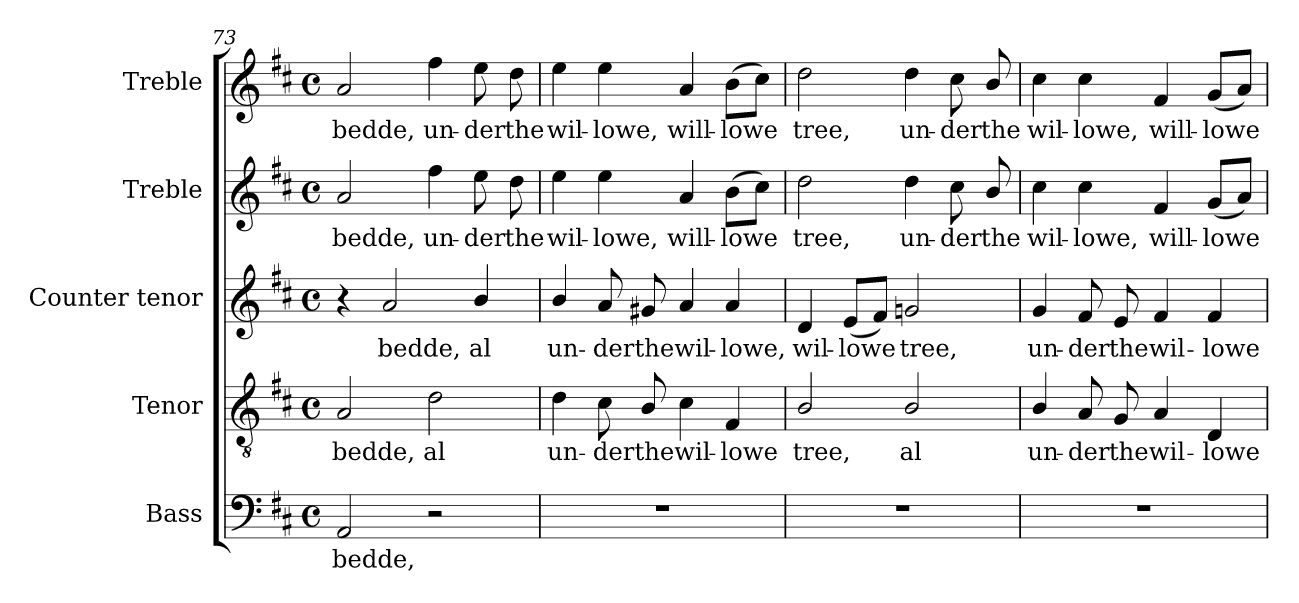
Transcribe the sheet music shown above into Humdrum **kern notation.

**kern	**text	**kern	**text	**kern	**text	**kern	**text	**kern	**text
*part5	*part5	*part4	*part4	*part3	*part3	*part2	*part2	*part1	*part1
*staff5	*staff5	*staff4	*staff4	*staff3	*staff3	*staff2	*staff2	*staff1	*staff1
*I"Bass	*	*I"Tenor	*	*I"Counter tenor	*	*I"Treble	*	*I"Treble	*
*I'B.	*	*I'T.	*	*	*	*	*	*	*
*clefF4	*	*clefGv2	*	*clefG2	*	*clefG2	*	*clefG2	*
*	*	*ITrd7c12	*	*	*	*	*	*	*
*k[f#c#]	*	*k[f#c#]	*	*k[f#c#]	*	*k[f#c#]	*	*k[f#c#]	*
*D:	*	*D:	*	*D:	*	*D:	*	*D:	*
*M4/4	*	*M4/4	*	*M4/4	*	*M4/4	*	*M4/4	*
*met(c)	*	*met(c)	*	*met(c)	*	*met(c)	*	*met(c)	*
=73	=73	=73	=73	=73	=73	=73	=73	=73	=73
!	!LO:LY:b:color=#000000	!	!	!	!	!	!	!	!
!	!	!	!LO:LY:b:color=#000000	!	!	!	!	!	!
!	!	!	!	!	!	!	!LO:LY:b:color=#000000	!	!
!	!	!	!	!	!	!	!	!	!LO:LY:b:color=#000000
2AAi/	bedde,	2AAi/	bedde,	4r	.	2ai/	bedde,	2ai/	bedde,
!	!	!	!	!	!LO:LY:b:color=#000000	!	!	!	!
.	.	.	.	2ai/	bedde,	.	.	.	.
!	!	!	!LO:LY:b:color=#000000	!	!	!	!	!	!
!	!	!	!	!	!	!	!LO:LY:b:color=#000000	!	!
!	!	!	!	!	!	!	!	!	!LO:LY:b:color=#000000
2r	.	2Di\	al	.	.	4ff#i\	un-	4ff#i\	un-
!	!	!	!	!	!LO:LY:b:color=#000000	!	!	!	!
!	!	!	!	!	!	!	!LO:LY:b:color=#000000	!	!
!	!	!	!	!	!	!	!	!	!LO:LY:b:color=#000000
.	.	.	.	4bi/	al	8eei\	-der	8eei\	-der
!	!	!	!	!	!	!	!LO:LY:b:color=#000000	!	!
!	!	!	!	!	!	!	!	!	!LO:LY:b:color=#000000
.	.	.	.	.	.	8ddi\	the	8ddi\	the
=74	=74	=74	=74	=74	=74	=74	=74	=74	=74
!	!	!	!LO:LY:b:color=#000000	!	!	!	!	!	!
!	!	!	!	!	!LO:LY:b:color=#000000	!	!	!	!
!	!	!	!	!	!	!	!LO:LY:b:color=#000000	!	!
!	!	!	!	!	!	!	!	!	!LO:LY:b:color=#000000
1r	.	4Di\	un-	4bi/	un-	4eei\	wil-	4eei\	wil-
!	!	!	!LO:LY:b:color=#000000	!	!	!	!	!	!
!	!	!	!	!	!LO:LY:b:color=#000000	!	!	!	!
!	!	!	!	!	!	!	!LO:LY:b:color=#000000	!	!
!	!	!	!	!	!	!	!	!	!LO:LY:b:color=#000000
.	.	8C#i\	-der	8ai/	-der	4eei\	-lowe,	4eei\	-lowe,
!	!	!	!LO:LY:b:color=#000000	!	!	!	!	!	!
!	!	!	!	!	!LO:LY:b:color=#000000	!	!	!	!
.	.	8BBi/	the	8g#Xi/	the	.	.	.	.
!	!	!	!LO:LY:b:color=#000000	!	!	!	!	!	!
!	!	!	!	!	!LO:LY:b:color=#000000	!	!	!	!
!	!	!	!	!	!	!	!LO:LY:b:color=#000000	!	!
!	!	!	!	!	!	!	!	!	!LO:LY:b:color=#000000
.	.	4C#i\	wil-	4ai/	wil-	4ai/	will-	4ai/	will-
!	!	!	!LO:LY:b:color=#000000	!	!	!	!	!	!
!	!	!	!	!	!LO:LY:b:color=#000000	!	!	!	!
!	!	!	!	!	!	!	!LO:LY:b:color=#000000	!	!
!	!	!	!	!	!	!	!	!	!LO:LY:b:color=#000000
.	.	4FF#i/	-lowe	4ai/	-lowe,	(8bi\L	-lowe	(8bi\L	-lowe
.	.	.	.	.	.	8cc#i\J)	.	8cc#i\J)	.
=75	=75	=75	=75	=75	=75	=75	=75	=75	=75
!	!	!	!LO:LY:b:color=#000000	!	!	!	!	!	!
!	!	!	!	!	!LO:LY:b:color=#000000	!	!	!	!
!	!	!	!	!	!	!	!LO:LY:b:color=#000000	!	!
!	!	!	!	!	!	!	!	!	!LO:LY:b:color=#000000
1r	.	2BBi/	tree,	4di/	wil-	2ddi\	tree,	2ddi\	tree,
!	!	!	!	!	!LO:LY:b:color=#000000	!	!	!	!
.	.	.	.	(8ei/L	-lowe	.	.	.	.
.	.	.	.	8f#i/J)	.	.	.	.	.
!	!	!	!LO:LY:b:color=#000000	!	!	!	!	!	!
!	!	!	!	!	!LO:LY:b:color=#000000	!	!	!	!
!	!	!	!	!	!	!	!LO:LY:b:color=#000000	!	!
!	!	!	!	!	!	!	!	!	!LO:LY:b:color=#000000
.	.	2BBi/	al	2gni/	tree,	4ddi\	un-	4ddi\	un-
!	!	!	!	!	!	!	!LO:LY:b:color=#000000	!	!
!	!	!	!	!	!	!	!	!	!LO:LY:b:color=#000000
.	.	.	.	.	.	8cc#i\	-der	8cc#i\	-der
!	!	!	!	!	!	!	!LO:LY:b:color=#000000	!	!
!	!	!	!	!	!	!	!	!	!LO:LY:b:color=#000000
.	.	.	.	.	.	8bi/	the	8bi/	the
!!LO:LB:g=z
=76	=76	=76	=76	=76	=76	=76	=76	=76	=76
!	!	!	!LO:LY:b:color=#000000	!	!	!	!	!	!
!	!	!	!	!	!LO:LY:b:color=#000000	!	!	!	!
!	!	!	!	!	!	!	!LO:LY:b:color=#000000	!	!
!	!	!	!	!	!	!	!	!	!LO:LY:b:color=#000000
1r	.	4BBi/	un-	4gi/	un-	4cc#i\	wil-	4cc#i\	wil-
!	!	!	!LO:LY:b:color=#000000	!	!	!	!	!	!
!	!	!	!	!	!LO:LY:b:color=#000000	!	!	!	!
!	!	!	!	!	!	!	!LO:LY:b:color=#000000	!	!
!	!	!	!	!	!	!	!	!	!LO:LY:b:color=#000000
.	.	8AAi/	-der	8f#i/	-der	4cc#i\	-lowe,	4cc#i\	-lowe,
!	!	!	!LO:LY:b:color=#000000	!	!	!	!	!	!
!	!	!	!	!	!LO:LY:b:color=#000000	!	!	!	!
.	.	8GGi/	the	8ei/	the	.	.	.	.
!	!	!	!LO:LY:b:color=#000000	!	!	!	!	!	!
!	!	!	!	!	!LO:LY:b:color=#000000	!	!	!	!
!	!	!	!	!	!	!	!LO:LY:b:color=#000000	!	!
!	!	!	!	!	!	!	!	!	!LO:LY:b:color=#000000
.	.	4AAi/	wil-	4f#i/	wil-	4f#i/	will-	4f#i/	will-
!	!	!	!LO:LY:b:color=#000000	!	!	!	!	!	!
!	!	!	!	!	!LO:LY:b:color=#000000	!	!	!	!
!	!	!	!	!	!	!	!LO:LY:b:color=#000000	!	!
!	!	!	!	!	!	!	!	!	!LO:LY:b:color=#000000
.	.	4DDi/	-lowe	4f#i/	-lowe	(8gi/L	-lowe	(8gi/L	-lowe
.	.	.	.	.	.	8ai/J)	.	8ai/J)	.
=	=	=	=	=	=	=	=	=	=
*-	*-	*-	*-	*-	*-	*-	*-	*-	*-
